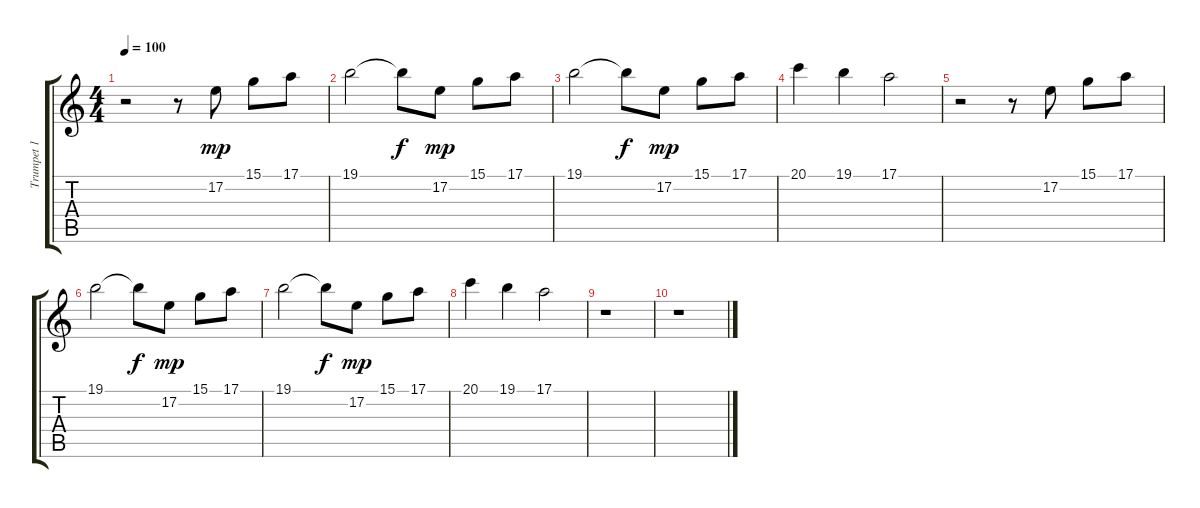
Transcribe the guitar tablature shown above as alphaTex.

\track ("Trumpet 1" "Trumpet 1") {instrument trumpet}
\staff {score tabs}
\tuning (E4 B3 G3 D3 A2 E2) {hide}
\ts (4 4)
\tempo 100
\clef g2
\ks c
r.2{dy mp} r.8 17.2.8 15.1.8 17.1.8 |
19.1.2 19.1{t}.8{dy f} 17.2.8{dy mp} 15.1.8 17.1.8 |
19.1.2 19.1{t}.8{dy f} 17.2.8{dy mp} 15.1.8 17.1.8 |
20.1.4 19.1.4 17.1.2 |
r.2 r.8 17.2.8 15.1.8 17.1.8 |
19.1.2 19.1{t}.8{dy f} 17.2.8{dy mp} 15.1.8 17.1.8 |
19.1.2 19.1{t}.8{dy f} 17.2.8{dy mp} 15.1.8 17.1.8 |
20.1.4 19.1.4 17.1.2 |
r.1 |
r.1
